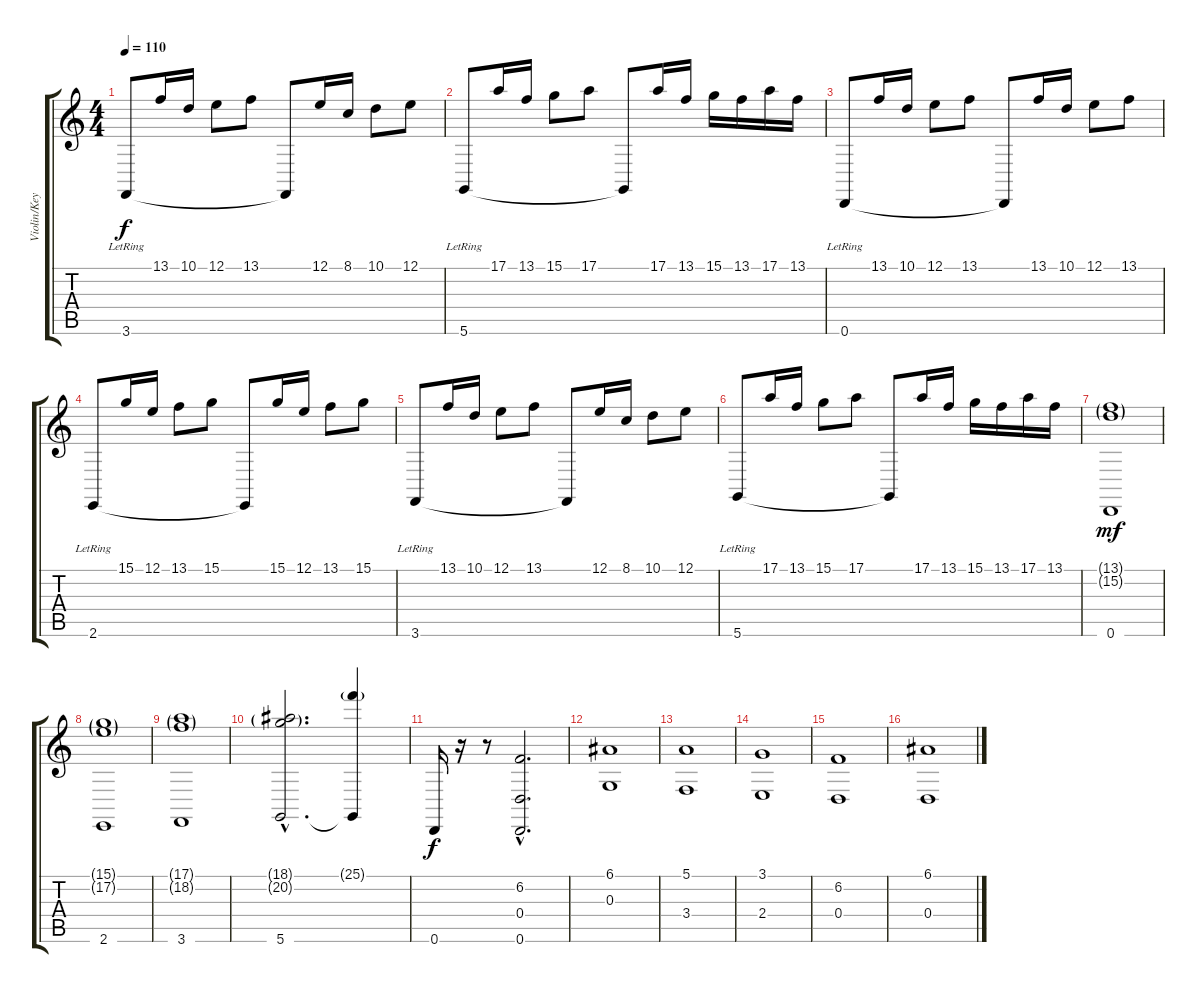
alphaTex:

\track ("Violin/Keyboard" "Violin/Key") {instrument violin}
\staff {score tabs}
\tuning (E4 B3 G3 D3 A2 D2) {hide}
\ts (4 4)
\tempo 110
\clef g2
\ks c
3.6{lr}.8{dy f} 13.1.16 10.1.16 12.1.8 13.1.8 3.6{t}.8 12.1.16 8.1.16 10.1.8 12.1.8 |
5.6{lr}.8 17.1.16 13.1.16 15.1.8 17.1.8 5.6{t}.8 17.1.16 13.1.16 15.1.16 13.1.16 17.1.16 13.1.16 |
0.6{lr}.8 13.1.16 10.1.16 12.1.8 13.1.8 0.6{t}.8 13.1.16 10.1.16 12.1.8 13.1.8 |
2.6{lr}.8 15.1.16 12.1.16 13.1.8 15.1.8 2.6{t}.8 15.1.16 12.1.16 13.1.8 15.1.8 |
3.6{lr}.8 13.1.16 10.1.16 12.1.8 13.1.8 3.6{t}.8 12.1.16 8.1.16 10.1.8 12.1.8 |
5.6{lr}.8 17.1.16 13.1.16 15.1.8 17.1.8 5.6{t}.8 17.1.16 13.1.16 15.1.16 13.1.16 17.1.16 13.1.16 |
(13.1{g} 15.2{g} 0.6).1{dy mf} |
(15.1{g} 17.2{g} 2.6).1 |
(17.1{g} 18.2{g} 3.6).1 |
(18.1{g hac} 20.2{g hac} 5.6{hac}).2{d} (25.1{g} 5.6{t}).4 |
0.6.16{dy f instrument choiraahs} r.16 r.8 (6.2{hac} 0.4{hac} 0.6{hac}).2{d} |
(6.1 0.3).1 |
(5.1 3.4).1 |
(3.1 2.4).1 |
(6.2 0.4).1 |
(6.1 0.4).1
